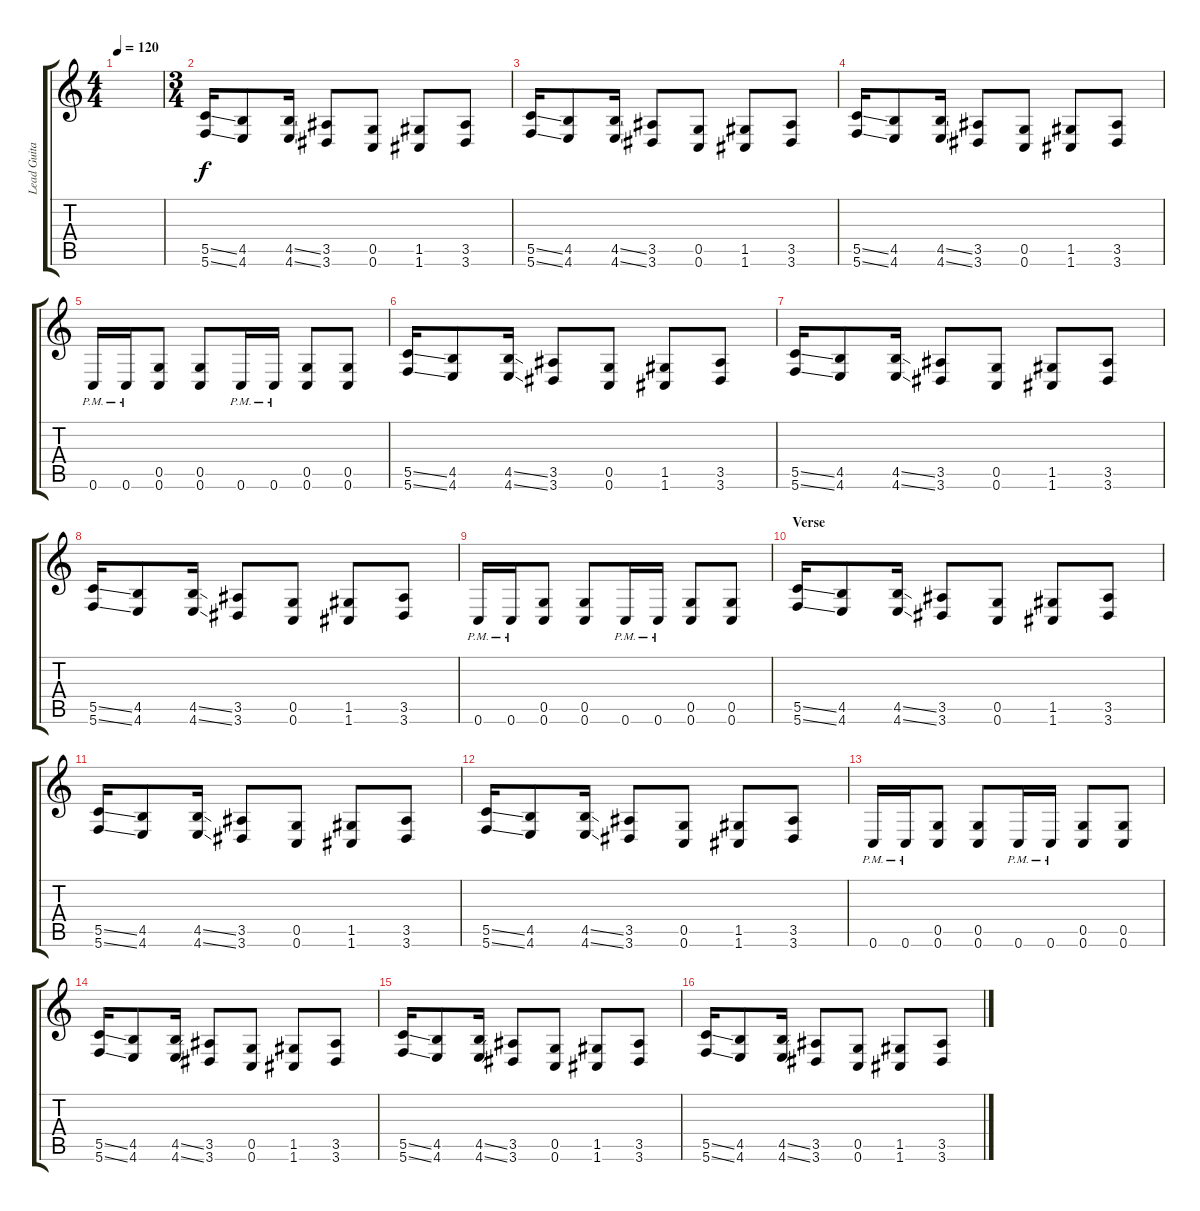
\track ("Lead Guitar" "Lead Guita") {instrument distortionguitar}
\staff {score tabs}
\tuning (D4 A3 F3 C3 G2 C2) {hide}
\ts (4 4)
\tempo 120
\clef g2
\ks c
|
\ts (3 4)
(5.5{ss} 5.6{ss}).16 (4.5 4.6).8 (4.5{ss} 4.6{ss}).16 (3.5 3.6).8 (0.5 0.6).8 (1.5 1.6).8 (3.5 3.6).8 |
(5.5{ss} 5.6{ss}).16 (4.5 4.6).8 (4.5{ss} 4.6{ss}).16 (3.5 3.6).8 (0.5 0.6).8 (1.5 1.6).8 (3.5 3.6).8 |
(5.5{ss} 5.6{ss}).16 (4.5 4.6).8 (4.5{ss} 4.6{ss}).16 (3.5 3.6).8 (0.5 0.6).8 (1.5 1.6).8 (3.5 3.6).8 |
0.6{pm}.16 0.6{pm}.16 (0.5 0.6).8 (0.5 0.6).8 0.6{pm}.16 0.6{pm}.16 (0.5 0.6).8 (0.5 0.6).8 |
(5.5{ss} 5.6{ss}).16 (4.5 4.6).8 (4.5{ss} 4.6{ss}).16 (3.5 3.6).8 (0.5 0.6).8 (1.5 1.6).8 (3.5 3.6).8 |
(5.5{ss} 5.6{ss}).16 (4.5 4.6).8 (4.5{ss} 4.6{ss}).16 (3.5 3.6).8 (0.5 0.6).8 (1.5 1.6).8 (3.5 3.6).8 |
(5.5{ss} 5.6{ss}).16 (4.5 4.6).8 (4.5{ss} 4.6{ss}).16 (3.5 3.6).8 (0.5 0.6).8 (1.5 1.6).8 (3.5 3.6).8 |
0.6{pm}.16 0.6{pm}.16 (0.5 0.6).8 (0.5 0.6).8 0.6{pm}.16 0.6{pm}.16 (0.5 0.6).8 (0.5 0.6).8 |
\section ("" "Verse")
(5.5{ss} 5.6{ss}).16 (4.5 4.6).8 (4.5{ss} 4.6{ss}).16 (3.5 3.6).8 (0.5 0.6).8 (1.5 1.6).8 (3.5 3.6).8 |
(5.5{ss} 5.6{ss}).16 (4.5 4.6).8 (4.5{ss} 4.6{ss}).16 (3.5 3.6).8 (0.5 0.6).8 (1.5 1.6).8 (3.5 3.6).8 |
(5.5{ss} 5.6{ss}).16 (4.5 4.6).8 (4.5{ss} 4.6{ss}).16 (3.5 3.6).8 (0.5 0.6).8 (1.5 1.6).8 (3.5 3.6).8 |
0.6{pm}.16 0.6{pm}.16 (0.5 0.6).8 (0.5 0.6).8 0.6{pm}.16 0.6{pm}.16 (0.5 0.6).8 (0.5 0.6).8 |
(5.5{ss} 5.6{ss}).16 (4.5 4.6).8 (4.5{ss} 4.6{ss}).16 (3.5 3.6).8 (0.5 0.6).8 (1.5 1.6).8 (3.5 3.6).8 |
(5.5{ss} 5.6{ss}).16 (4.5 4.6).8 (4.5{ss} 4.6{ss}).16 (3.5 3.6).8 (0.5 0.6).8 (1.5 1.6).8 (3.5 3.6).8 |
(5.5{ss} 5.6{ss}).16 (4.5 4.6).8 (4.5{ss} 4.6{ss}).16 (3.5 3.6).8 (0.5 0.6).8 (1.5 1.6).8 (3.5 3.6).8
